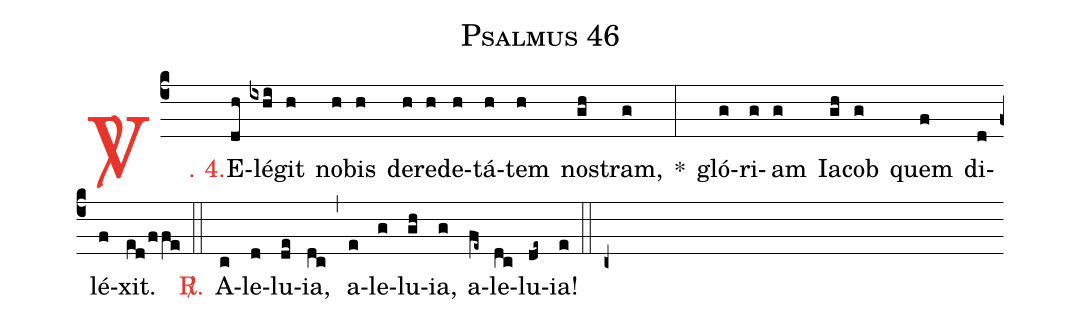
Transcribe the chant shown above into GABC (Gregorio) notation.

name: Psalmus 46;
%%
(c4)

<c><sp>V/</sp>. 4.</c>() E(dh)lé(ixhi)git(h) no(h)bis(h) de(h)re(h)de(h)tá(h)tem(h) no(gh)stram,(g) *(:) gló(g)ri(g)am(g) Ia(gh)cob(g) quem(f) di(d)lé(f)xit.(ed/ffe)

(::)

<nlba><c><sp>R/</sp>.</c>() A</nlba>(c)le(d)lu(de)ia,(dc) (,) a(e)le(g)lu(gh)ia,(g) a(fe~)le(dc)lu(de~)ia!(e)

(::)

(c+)
